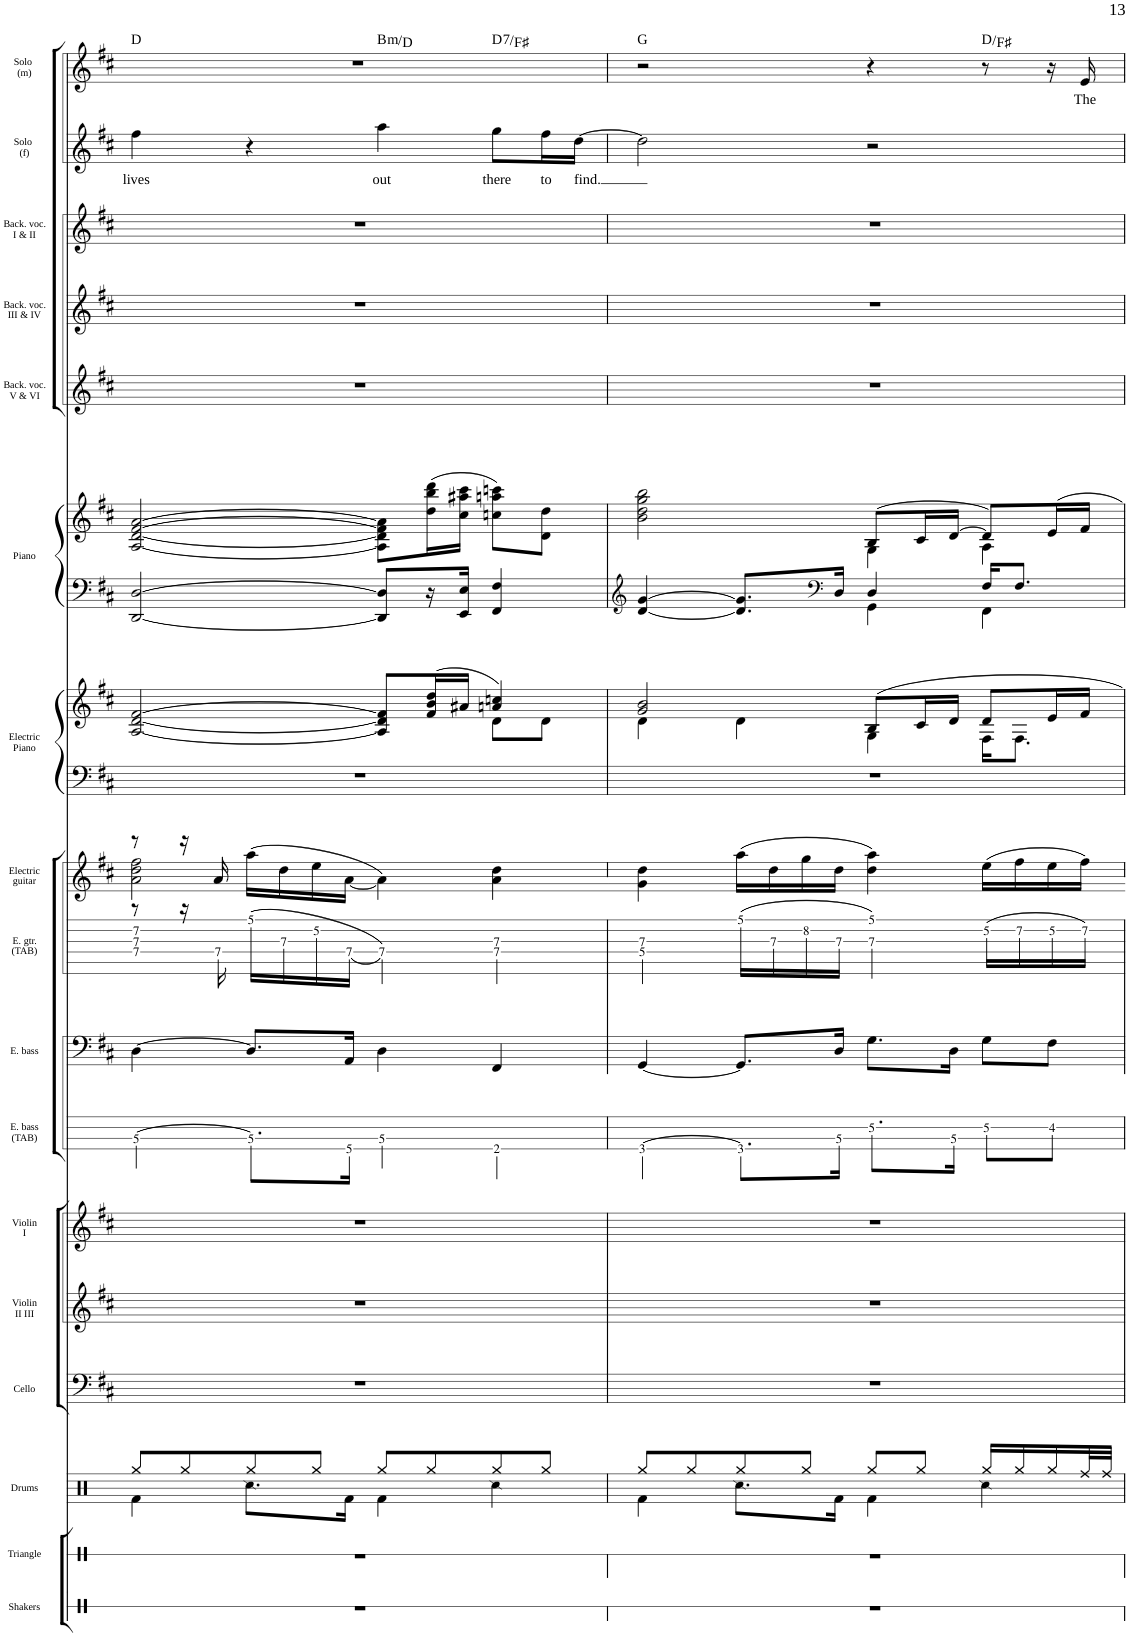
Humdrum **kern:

**kern	**kern	**kern	**kern	**kern	**kern	**kern	**kern	**kern	**kern	**kern	**kern	**kern	**kern	**kern	**kern	**kern	**kern	**text	**kern	**text	**harte
*part17	*part16	*part15	*part14	*part13	*part12	*part11	*part10	*part9	*part8	*part7	*part7	*part6	*part6	*part5	*part4	*part3	*part2	*part2	*part1	*part1	*part1
*staff19	*staff18	*staff17	*staff16	*staff15	*staff14	*staff13	*staff12	*staff11	*staff10	*staff9	*staff8	*staff7	*staff6	*staff5	*staff4	*staff3	*staff2	*staff2	*staff1	*staff1	*
*I"Shakers	*I"Triangle	*I"Drums	*I"Cello	*I"Violin II III	*I"Violin I	*I"E. bass (TAB)	*I"E. bass	*I"E. gtr. (TAB)	*I"Electric  guitar	*I"Electric  Piano	*	*I"Piano	*	*I"Back. voc. V &amp; VI	*I"Back. voc. III &amp; IV	*I"Back. voc. I &amp; II	*I"Solo   (f)	*	*I"Solo   (m)	*	*
*I'Shks.	*I'Trgl.	*I'Drm.	*	*I'Vln. II III	*I'Vln. I	*I'E. bass  (TAB)	*	*I'E. gtr. (TAB)	*I'Elec. gtr.	*I'E.   Pno.	*	*I'Pno.	*	*	*	*	*I'Solo   (f)	*	*I'Solo   (m)	*	*
!!LO:PB:g=z
*stria1	*stria1	*	*	*	*	*stria4	*	*stria6	*	*	*	*	*	*	*	*	*	*	*	*	*
*clefX	*clefX	*clefX	*clefF4	*clefG2	*clefG2	*	*clefF4	*	*clefG2	*clefF4	*clefG2	*clefF4	*clefG2	*clefG2	*clefG2	*clefG2	*clefG2	*	*clefG2	*	*
*	*	*	*	*	*	*	*Trd7c12	*	*Trd7c12	*	*	*	*	*	*	*	*Trd5c9	*	*Trd8c14	*	*
*k[f#c#]	*k[f#c#]	*k[f#c#]	*k[f#c#]	*k[f#c#]	*k[f#c#]	*k[f#c#]	*k[f#c#]	*k[f#c#]	*k[f#c#]	*k[f#c#]	*k[f#c#]	*k[f#c#]	*k[f#c#]	*k[f#c#]	*k[f#c#]	*k[f#c#]	*k[f#c#]	*	*k[f#c#]	*	*
*D:	*D:	*D:	*D:	*D:	*D:	*D:	*D:	*D:	*D:	*D:	*D:	*D:	*D:	*D:	*D:	*D:	*D:	*	*D:	*	*
*M4/4	*M4/4	*M4/4	*M4/4	*M4/4	*M4/4	*	*M4/4	*	*M4/4	*M4/4	*M4/4	*M4/4	*M4/4	*M4/4	*M4/4	*M4/4	*M4/4	*	*M4/4	*	*
=1	=1	=1	=1	=1	=1	=1	=1	=1	=1	=1	=1	=1	=1	=1	=1	=1	=1	=1	=1	=1	=1
*	*	*^	*	*	*	*	*	*^	*^	*	*^	*	*	*	*	*	*	*	*	*	*
!	!	!	!	!	!	!	!	!	!	!	!	!	!	!	!	!	!	!	!	!	!	!LO:LY:b	!	!	!
*	*	*	*	*	*	*	*	*	*	*	*	*	*	*	*	*	*	*	*	*	*	*	*^	*	*
1r	1r	8Rgg/L	4Rf\	1r	1r	1r	[4DD\	[4D\	8r	2A 2d 2f#	8r	2a\ 2dd\ 2ff#\	1r	[2A/ [2d/ [2f#/	2.ryy	[2DD/ [2D/	[2A/ [2d/ [2f#/ [2a/	1r	1r	1r	4ff#\	lives	1r	2ryy	.	D:maj
.	.	8Rgg/	.	.	.	.	.	.	16r	.	16r	.	.	.	.	.	.	.	.	.	.	.	.	.	.	.
.	.	.	.	.	.	.	.	.	16A\	.	16a/	.	.	.	.	.	.	.	.	.	.	.	.	.	.	.
.	.	8Rgg/	8.Rcc\L	.	.	.	8.DD\L]	8.D/L]	(16a\LL	.	(16aa\LL	.	.	.	.	.	.	.	.	.	4r	.	.	.	.	.
.	.	.	.	.	.	.	.	.	16d\	.	16dd\	.	.	.	.	.	.	.	.	.	.	.	.	.	.	.
.	.	8Rgg/J	.	.	.	.	.	.	16e\	.	16ee\	.	.	.	.	.	.	.	.	.	.	.	.	.	.	.
.	.	.	16Rf\Jk	.	.	.	16AAA\Jk	16AA/Jk	[16A\JJ	.	[16a\JJ	.	.	.	.	.	.	.	.	.	.	.	.	.	.	.
!	!	!	!	!	!	!	!	!	!	!	!	!	!	!	!	!	!	!	!	!	!	!LO:LY:b	!	!	!	!LO:H:kt=m
.	.	8Rgg/L	4Rf\	.	.	.	4DD\	4D\	4A\])	2ryy	4a\])	2ryy	.	8A/] 8d/] 8f#/]L	.	8DD/] 8D/]L	8A\] 8d\] 8f#\] 8a\]L	.	.	.	4aa\	out	.	8ryy	.	B:min/b3
.	.	8Rgg/	.	.	.	.	.	.	.	.	.	.	.	(16f#/ 16b/ 16dd/L	.	16r	(16dd\ 16bb\ 16ddd\L	.	.	.	.	.	.	16ryy	.	.
.	.	.	.	.	.	.	.	.	.	.	.	.	.	16a#X/JJ	.	16EE/ 16E/JJ	16cc#\ 16aa#X\ 16ccc#\JJ	.	.	.	.	.	.	16ryy	.	.
!	!	!	!	!	!	!	!	!	!	!	!	!	!	!	!	!	!	!	!	!	!	!LO:LY:b	!	!	!	!LO:H:kt=7
.	.	8Rgg/	4Rcc\	.	.	.	4FFF#\	4FF#/	4A\ 4d\	.	4a\ 4dd\	.	.	4an/ 4ccn/)	8d\L	4FF#/ 4F#/	8ccn\ 8aan\ 8cccn\L)	.	.	.	8gg\L	there	.	4ryy	.	D:7/3
!	!	!	!	!	!	!	!	!	!	!	!	!	!	!	!	!	!	!	!	!	!	!LO:LY:b	!	!	!	!
.	.	8Rgg/J	.	.	.	.	.	.	.	.	.	.	.	.	8d\J	.	8d\ 8dd\J	.	.	.	16ff#\L	to	.	.	.	.
!	!	!	!	!	!	!	!	!	!	!	!	!	!	!	!	!	!	!	!	!	!	!LO:LY:b	!	!	!	!
.	.	.	.	.	.	.	.	.	.	.	.	.	.	.	.	.	.	.	.	.	[16dd\JJ	find.	.	.	.	.
*	*	*	*	*	*	*	*	*	*v	*v	*	*	*	*	*	*	*	*	*	*	*	*	*v	*v	*	*
*	*	*	*	*	*	*	*	*	*	*v	*v	*	*	*	*	*	*	*	*	*	*	*	*	*
=2	=2	=2	=2	=2	=2	=2	=2	=2	=2	=2	=2	=2	=2	=2	=2	=2	=2	=2	=2	=2	=2	=2	=2
*	*	*	*	*	*	*	*	*	*	*	*	*	*	*clefG2	*	*	*	*	*	*	*	*	*
*	*	*	*	*	*	*	*	*	*	*	*	*	*	*^	*^	*	*	*	*	*	*	*	*
1r	1r	8Rgg/L	4Rf\	1r	1r	1r	[4GGG\	[4GG/	4G\ 4d\	4g\ 4dd\	1r	2g/ 2b/	4d\	[4d/ [4g/	2ryy	2b\ 2dd\ 2gg\ 2bb\	2ryy	1r	1r	1r	2dd\]	.	2r	.	G:maj
.	.	8Rgg/	.	.	.	.	.	.	.	.	.	.	.	.	.	.	.	.	.	.	.	.	.	.	.
.	.	8Rgg/	8.Rcc\L	.	.	.	8.GGG\L]	8.GG/L]	(16a\LL	(16aa\LL	.	.	4d\	8.d/] 8.g/]L	.	.	.	.	.	.	.	.	.	.	.
.	.	.	.	.	.	.	.	.	16d\	16dd\	.	.	.	.	.	.	.	.	.	.	.	.	.	.	.
.	.	8Rgg/J	.	.	.	.	.	.	16g\	16gg\	.	.	.	.	.	.	.	.	.	.	.	.	.	.	.
*	*	*	*	*	*	*	*	*	*	*	*	*	*	*clefF4	*	*	*	*	*	*	*	*	*	*	*
.	.	.	16Rf\Jk	.	.	.	16DD\Jk	16D/Jk	16d\JJ	16dd\JJ	.	.	.	16D/Jk	.	.	.	.	.	.	.	.	.	.	.
.	.	8Rgg/L	4Rf\	.	.	.	8.GG\L	8.G\L	4d\ 4a\)	4dd\ 4aa\)	.	8B/L	4G\	4D/	4GG\	(8B/L	4G\	.	.	.	2r	.	4r	.	.
.	.	8Rgg/J	.	.	.	.	.	.	.	.	.	16c#/L	.	.	.	16c#/L	.	.	.	.	.	.	.	.	.
.	.	.	.	.	.	.	16DD\Jk	16D\Jk	.	.	.	16d/JJ	.	.	.	[16d/JJ	.	.	.	.	.	.	.	.	.
.	.	16Rgg/LL	4Rcc\	.	.	.	8GG\L	8G\L	(16e\LL	(16ee\LL	.	8d/L	16F#\KL	16F#/KL	4FF#\	8d/L])	4A\	.	.	.	.	.	8r	.	D:maj/3
.	.	16Rgg/	.	.	.	.	.	.	16f#\	16ff#\	.	.	8.F#\J	8.F#/J	.	.	.	.	.	.	.	.	.	.	.
.	.	16Rgg/	.	.	.	.	8FF#\J	8F#\J	16e\	16ee\	.	16e/L	.	.	.	16e/L	.	.	.	.	.	.	16r	.	.
!	!	!	!	!	!	!	!	!	!	!	!	!	!	!	!	!	!	!	!	!	!	!	!	!LO:LY:b	!
.	.	32Rff/L	.	.	.	.	.	.	16f#\JJ)	16ff#\JJ)	.	16f#/JJ	.	.	.	16f#/JJ	.	.	.	.	.	.	16e/	The	.
.	.	32Rff/JJJ	.	.	.	.	.	.	.	.	.	.	.	.	.	.	.	.	.	.	.	.	.	.	.
*	*	*	*	*	*	*	*	*	*	*	*	*v	*v	*	*	*	*	*	*	*	*	*	*	*	*
*	*	*	*	*	*	*	*	*	*	*	*	*	*v	*v	*	*	*	*	*	*	*	*	*	*
*	*	*v	*v	*	*	*	*	*	*	*	*	*	*	*v	*v	*	*	*	*	*	*	*	*
=	=	=	=	=	=	=	=	=	=	=	=	=	=	=	=	=	=	=	=	=	=
*-	*-	*-	*-	*-	*-	*-	*-	*-	*-	*-	*-	*-	*-	*-	*-	*-	*-	*-	*-	*-	*-
